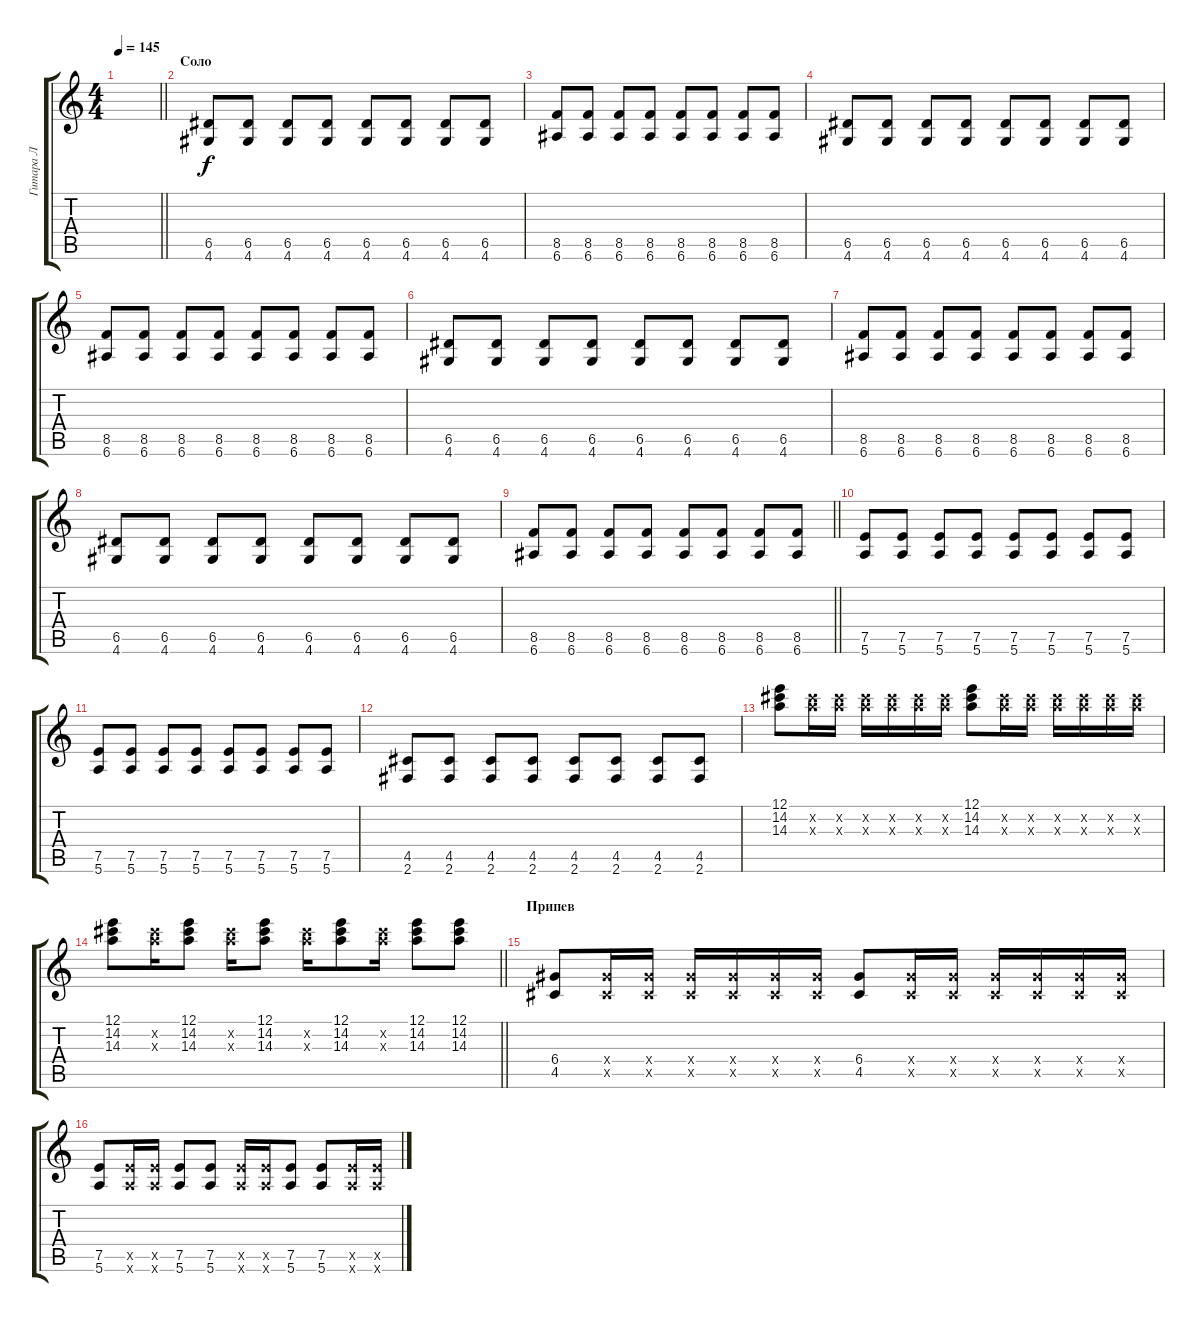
\track ("Гитара Л" "Гитара Л") {instrument electricguitarclean}
\staff {score tabs}
\tuning (E4 B3 G3 D3 A2 E2) {hide}
\ts (4 4)
\tempo 145
\clef g2
\barLineRight lightlight
\ks c
|
\section ("" "Соло")
(6.5 4.6).8 (6.5 4.6).8 (6.5 4.6).8 (6.5 4.6).8 (6.5 4.6).8 (6.5 4.6).8 (6.5 4.6).8 (6.5 4.6).8 |
(8.5 6.6).8 (8.5 6.6).8 (8.5 6.6).8 (8.5 6.6).8 (8.5 6.6).8 (8.5 6.6).8 (8.5 6.6).8 (8.5 6.6).8 |
(6.5 4.6).8 (6.5 4.6).8 (6.5 4.6).8 (6.5 4.6).8 (6.5 4.6).8 (6.5 4.6).8 (6.5 4.6).8 (6.5 4.6).8 |
(8.5 6.6).8 (8.5 6.6).8 (8.5 6.6).8 (8.5 6.6).8 (8.5 6.6).8 (8.5 6.6).8 (8.5 6.6).8 (8.5 6.6).8 |
(6.5 4.6).8 (6.5 4.6).8 (6.5 4.6).8 (6.5 4.6).8 (6.5 4.6).8 (6.5 4.6).8 (6.5 4.6).8 (6.5 4.6).8 |
(8.5 6.6).8 (8.5 6.6).8 (8.5 6.6).8 (8.5 6.6).8 (8.5 6.6).8 (8.5 6.6).8 (8.5 6.6).8 (8.5 6.6).8 |
(6.5 4.6).8 (6.5 4.6).8 (6.5 4.6).8 (6.5 4.6).8 (6.5 4.6).8 (6.5 4.6).8 (6.5 4.6).8 (6.5 4.6).8 |
\barLineRight lightlight
(8.5 6.6).8 (8.5 6.6).8 (8.5 6.6).8 (8.5 6.6).8 (8.5 6.6).8 (8.5 6.6).8 (8.5 6.6).8 (8.5 6.6).8 |
\section ("" " ")
(7.5 5.6).8 (7.5 5.6).8 (7.5 5.6).8 (7.5 5.6).8 (7.5 5.6).8 (7.5 5.6).8 (7.5 5.6).8 (7.5 5.6).8 |
(7.5 5.6).8 (7.5 5.6).8 (7.5 5.6).8 (7.5 5.6).8 (7.5 5.6).8 (7.5 5.6).8 (7.5 5.6).8 (7.5 5.6).8 |
(4.5 2.6).8 (4.5 2.6).8 (4.5 2.6).8 (4.5 2.6).8 (4.5 2.6).8 (4.5 2.6).8 (4.5 2.6).8 (4.5 2.6).8 |
(12.1 14.2 14.3).8 (14.2{x} 14.3{x}).16 (14.2{x} 14.3{x}).16 (14.2{x} 14.3{x}).16 (14.2{x} 14.3{x}).16 (14.2{x} 14.3{x}).16 (14.2{x} 14.3{x}).16 (12.1 14.2 14.3).8 (14.2{x} 14.3{x}).16 (14.2{x} 14.3{x}).16 (14.2{x} 14.3{x}).16 (14.2{x} 14.3{x}).16 (14.2{x} 14.3{x}).16 (14.2{x} 14.3{x}).16 |
\barLineRight lightlight
(12.1 14.2 14.3).8 (14.2{x} 14.3{x}).16 (12.1 14.2 14.3).8 (14.2{x} 14.3{x}).16 (12.1 14.2 14.3).8 (14.2{x} 14.3{x}).16 (12.1 14.2 14.3).8 (14.2{x} 14.3{x}).16 (12.1 14.2 14.3).8 (12.1 14.2 14.3).8 |
\section ("" "Припев")
(6.4 4.5).8 (6.4{x} 4.5{x}).16 (6.4{x} 4.5{x}).16 (6.4{x} 4.5{x}).16 (6.4{x} 4.5{x}).16 (6.4{x} 4.5{x}).16 (6.4{x} 4.5{x}).16 (6.4 4.5).8 (6.4{x} 4.5{x}).16 (6.4{x} 4.5{x}).16 (6.4{x} 4.5{x}).16 (6.4{x} 4.5{x}).16 (6.4{x} 4.5{x}).16 (6.4{x} 4.5{x}).16 |
(7.5 5.6).8 (7.5{x} 5.6{x}).16 (7.5{x} 5.6{x}).16 (7.5 5.6).8 (7.5 5.6).8 (7.5{x} 5.6{x}).16 (7.5{x} 5.6{x}).16 (7.5 5.6).8 (7.5 5.6).8 (7.5{x} 5.6{x}).16 (7.5{x} 5.6{x}).16
